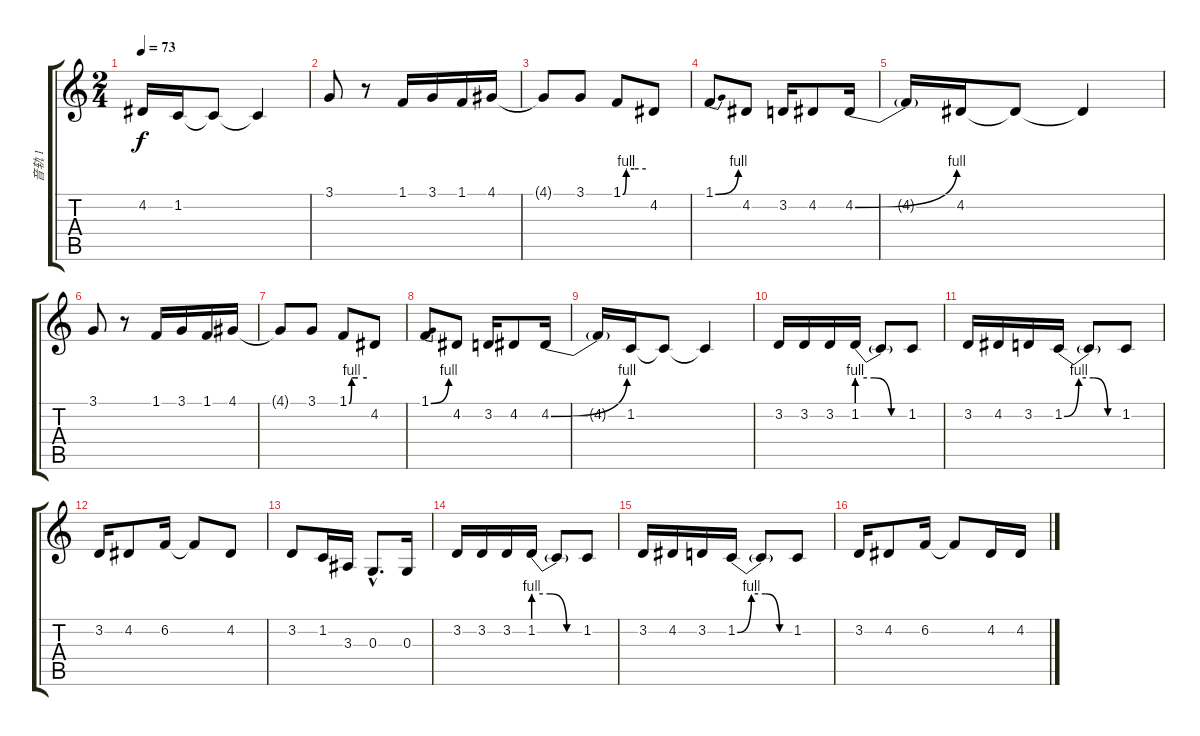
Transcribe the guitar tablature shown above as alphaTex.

\track ("音轨 1" "音轨 1") {instrument synthvoice}
\staff {score tabs}
\tuning (E4 B3 G3 D3 A2 E2) {hide}
\ts (2 4)
\tempo 73
\clef g2
\ks c
4.2{t}.16{dy f} 1.2.16 1.2{t}.8 1.2{t}.4 |
3.1.8 r.8 1.1.16 3.1.16 1.1.16 4.1.16 |
4.1{t}.8 3.1.8 1.1{be (custom 0 0 9 4 11 4 30 4 60 4)}.8 4.2.8 |
1.1{be (bend 0 0 60 4)}.8 4.2.8 3.2.16 4.2.8 4.2{be (bend 0 0 60 4)}.16 |
4.2{t}.16 4.2.16 4.2{t}.8 4.2{t}.4 |
3.1.8 r.8 1.1.16 3.1.16 1.1.16 4.1.16 |
4.1{t}.8 3.1.8 1.1{be (custom 0 0 9 4 11 4 30 4 60 4)}.8 4.2.8 |
1.1{be (bend 0 0 60 4)}.8 4.2.8 3.2.16 4.2.8 4.2{be (bend 0 0 60 4)}.16 |
4.2{t}.16 1.2.16 1.2{t}.8 1.2{t}.4 |
3.2.16 3.2.16 3.2.16 1.2{be (custom 0 4 20 4 40 0 60 0)}.16 1.2{t}.8 1.2.8 |
3.2.16 4.2.16 3.2.16 1.2{be (custom 0 0 15 4 30 4 45 0 60 0)}.16 1.2{t}.8 1.2.8 |
3.2.16 4.2.8 6.2.16 6.2{t}.8 4.2.8 |
3.2.8 1.2.16 3.3.16 0.3{hac}.8{d} 0.3.16 |
3.2.16 3.2.16 3.2.16 1.2{be (custom 0 4 20 4 40 0 60 0)}.16 1.2{t}.8 1.2.8 |
3.2.16 4.2.16 3.2.16 1.2{be (custom 0 0 15 4 30 4 45 0 60 0)}.16 1.2{t}.8 1.2.8 |
3.2.16 4.2.8 6.2.16 6.2{t}.8 4.2.16 4.2.16
